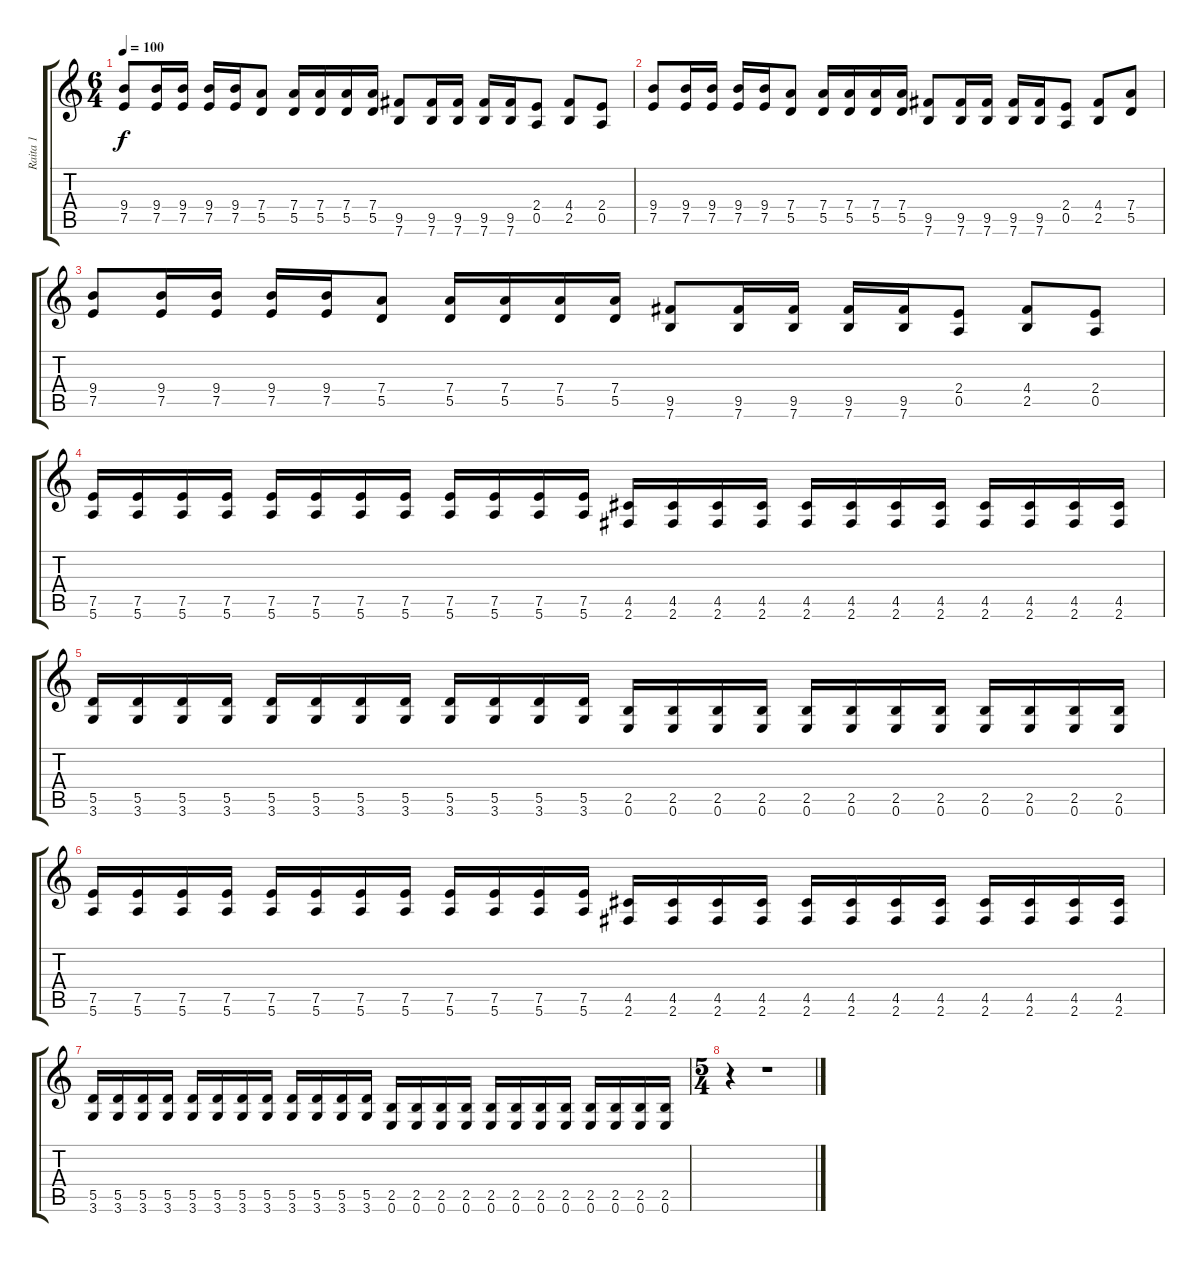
\track ("Raita 1" "Raita 1") {instrument overdrivenguitar}
\staff {score tabs}
\tuning (F4 C4 G3 D3 A2 E2) {hide}
\ts (6 4)
\tempo 100
\clef g2
\ks c
(9.4 7.5).8{dy f} (9.4 7.5).16 (9.4 7.5).16 (9.4 7.5).16 (9.4 7.5).16 (7.4 5.5).8 (7.4 5.5).16 (7.4 5.5).16 (7.4 5.5).16 (7.4 5.5).16 (9.5 7.6).8 (9.5 7.6).16 (9.5 7.6).16 (9.5 7.6).16 (9.5 7.6).16 (2.4 0.5).8 (4.4 2.5).8 (2.4 0.5).8 |
(9.4 7.5).8 (9.4 7.5).16 (9.4 7.5).16 (9.4 7.5).16 (9.4 7.5).16 (7.4 5.5).8 (7.4 5.5).16 (7.4 5.5).16 (7.4 5.5).16 (7.4 5.5).16 (9.5 7.6).8 (9.5 7.6).16 (9.5 7.6).16 (9.5 7.6).16 (9.5 7.6).16 (2.4 0.5).8 (4.4 2.5).8 (7.4 5.5).8 |
(9.4 7.5).8 (9.4 7.5).16 (9.4 7.5).16 (9.4 7.5).16 (9.4 7.5).16 (7.4 5.5).8 (7.4 5.5).16 (7.4 5.5).16 (7.4 5.5).16 (7.4 5.5).16 (9.5 7.6).8 (9.5 7.6).16 (9.5 7.6).16 (9.5 7.6).16 (9.5 7.6).16 (2.4 0.5).8 (4.4 2.5).8 (2.4 0.5).8 |
(7.5 5.6).16 (7.5 5.6).16 (7.5 5.6).16 (7.5 5.6).16 (7.5 5.6).16 (7.5 5.6).16 (7.5 5.6).16 (7.5 5.6).16 (7.5 5.6).16 (7.5 5.6).16 (7.5 5.6).16 (7.5 5.6).16 (4.5 2.6).16 (4.5 2.6).16 (4.5 2.6).16 (4.5 2.6).16 (4.5 2.6).16 (4.5 2.6).16 (4.5 2.6).16 (4.5 2.6).16 (4.5 2.6).16 (4.5 2.6).16 (4.5 2.6).16 (4.5 2.6).16 |
(5.5 3.6).16 (5.5 3.6).16 (5.5 3.6).16 (5.5 3.6).16 (5.5 3.6).16 (5.5 3.6).16 (5.5 3.6).16 (5.5 3.6).16 (5.5 3.6).16 (5.5 3.6).16 (5.5 3.6).16 (5.5 3.6).16 (2.5 0.6).16 (2.5 0.6).16 (2.5 0.6).16 (2.5 0.6).16 (2.5 0.6).16 (2.5 0.6).16 (2.5 0.6).16 (2.5 0.6).16 (2.5 0.6).16 (2.5 0.6).16 (2.5 0.6).16 (2.5 0.6).16 |
(7.5 5.6).16 (7.5 5.6).16 (7.5 5.6).16 (7.5 5.6).16 (7.5 5.6).16 (7.5 5.6).16 (7.5 5.6).16 (7.5 5.6).16 (7.5 5.6).16 (7.5 5.6).16 (7.5 5.6).16 (7.5 5.6).16 (4.5 2.6).16 (4.5 2.6).16 (4.5 2.6).16 (4.5 2.6).16 (4.5 2.6).16 (4.5 2.6).16 (4.5 2.6).16 (4.5 2.6).16 (4.5 2.6).16 (4.5 2.6).16 (4.5 2.6).16 (4.5 2.6).16 |
(5.5 3.6).16 (5.5 3.6).16 (5.5 3.6).16 (5.5 3.6).16 (5.5 3.6).16 (5.5 3.6).16 (5.5 3.6).16 (5.5 3.6).16 (5.5 3.6).16 (5.5 3.6).16 (5.5 3.6).16 (5.5 3.6).16 (2.5 0.6).16 (2.5 0.6).16 (2.5 0.6).16 (2.5 0.6).16 (2.5 0.6).16 (2.5 0.6).16 (2.5 0.6).16 (2.5 0.6).16 (2.5 0.6).16 (2.5 0.6).16 (2.5 0.6).16 (2.5 0.6).16 |
\ts (5 4)
r.4 r.1
